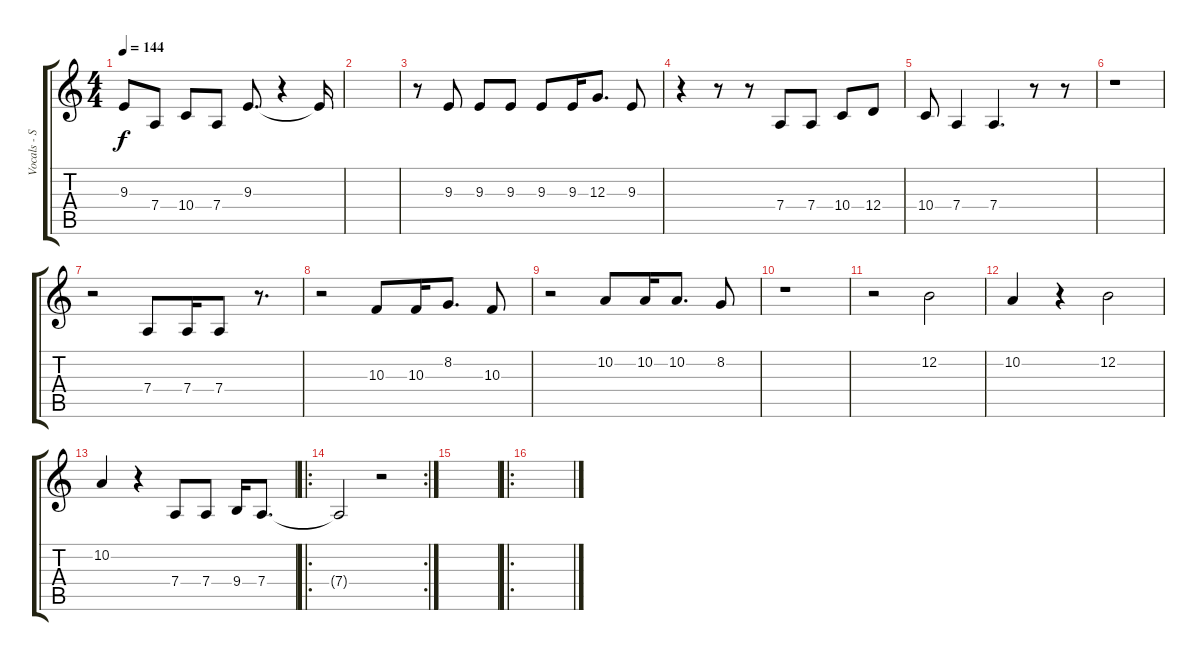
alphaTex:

\track ("Vocals - Sean Harris" "Vocals - S") {instrument lead6voice}
\staff {score tabs}
\tuning (E4 B3 G3 D3 A2 E2) {hide}
\ts (4 4)
\tempo 144
\clef g2
\ks c
9.3.8{dy f} 7.4.8 10.4.8 7.4.8 9.3.8{d} r.4 9.3{t}.16 |
|
r.8 9.3.8 9.3.8 9.3.8 9.3.8 9.3.16 12.3.8{d} 9.3.8 |
r.4 r.8 r.8 7.4.8 7.4.8 10.4.8 12.4.8 |
10.4.8 7.4.4 7.4.4{d} r.8 r.8 |
r.1 |
r.2 7.4.8 7.4.16 7.4.8 r.8{d} |
r.2 10.3.8 10.3.16 8.2.8{d} 10.3.8 |
r.2 10.2.8 10.2.16 10.2.8{d} 8.2.8 |
r.1 |
r.2 12.2.2 |
10.2.4 r.4 12.2.2 |
10.2.4 r.4 7.4.8 7.4.8 9.4.16 7.4.8{d} |
\ro
\rc 2
7.4{t}.2 r.2 |
|
\ro
